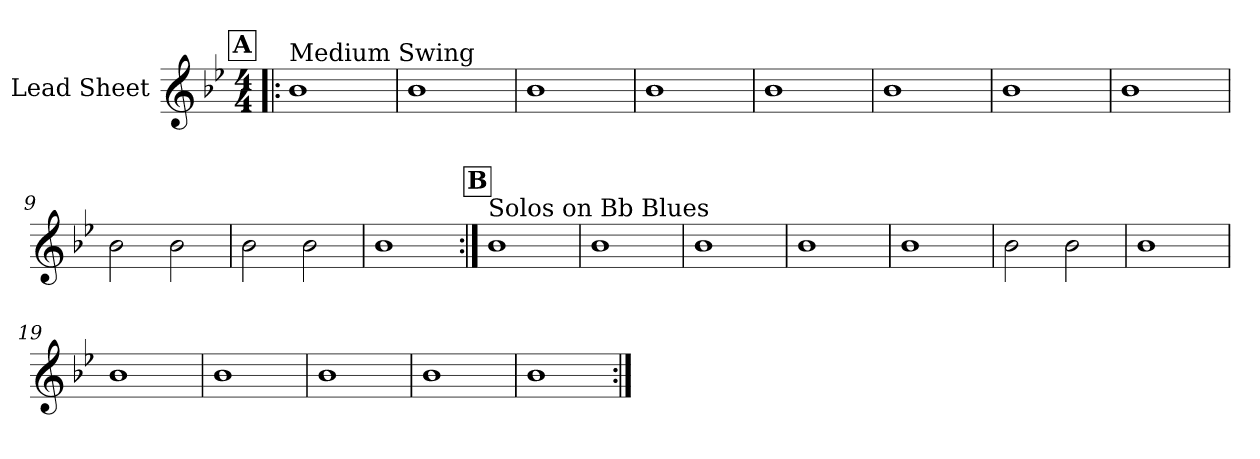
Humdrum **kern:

**kern
*part1
*staff1
*I"Lead Sheet
*clefG2
*k[b-e-]
*B-:
*M4/4
!!LO:REH:place=s1:a:fs=14:t=A
=1!|:
!LO:TX:a:t=Medium Swing
1b-
=2
1b-
=3
1b-
!!LO:LB:g=z
=4
1b-
=5
1b-
=6
1b-
=7
1b-
!!LO:LB:g=z
=8
1b-
=9
2b-\
2b-\
=10
2b-\
2b-\
=11
1b-
!!LO:LB:g=z
!!LO:REH:place=s1:a:fs=14:t=B
=12:|!
!LO:TX:a:t=Solos on Bb Blues
1b-
=13
1b-
=14
1b-
=15
1b-
!!LO:LB:g=z
=16
1b-
=17
2b-\
2b-\
=18
1b-
=19
1b-
!!LO:LB:g=z
=20
1b-
=21
1b-
=22
1b-
=23
1b-
=:|!
*-
